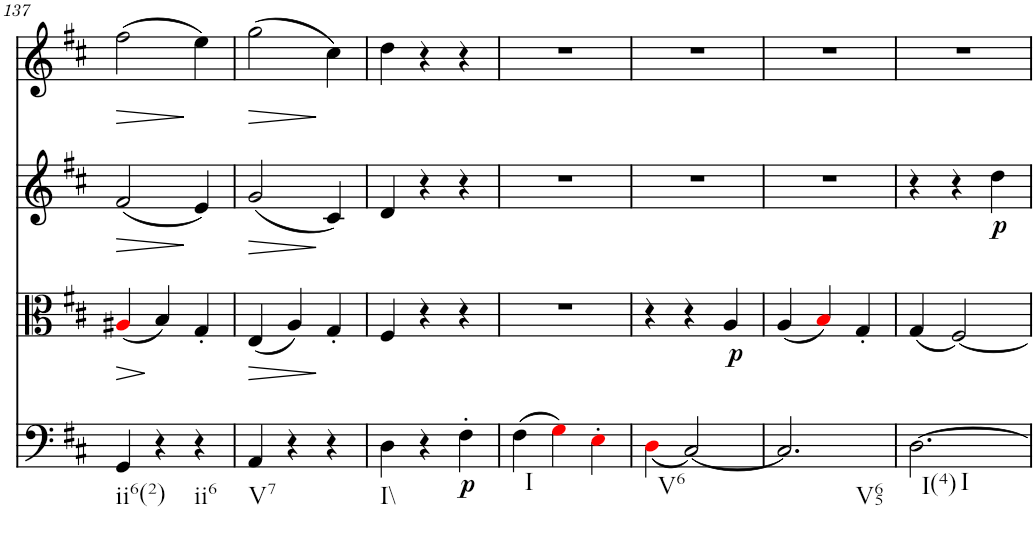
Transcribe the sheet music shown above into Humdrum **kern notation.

**kern	**dynam	**kern	**dynam	**kern	**dynam	**kern	**dynam
*part4	*part4	*part3	*part3	*part2	*part2	*part1	*part1
*staff4	*staff4	*staff3	*staff3	*staff2	*staff2	*staff1	*staff1
*I"Violoncello	*	*I"Viola	*	*I"Violin II	*	*I"Violin I	*
*I'Vc	*	*I'Vla	*	*I'Vln	*	*I'Vln	*
!!LO:PB:g=z
*clefF4	*	*clefC3	*	*clefG2	*	*clefG2	*
*k[f#c#]	*	*k[f#c#]	*	*k[f#c#]	*	*k[f#c#]	*
*M3/4	*	*M3/4	*	*M3/4	*	*M3/4	*
=137	=137	=137	=137	=137	=137	=137	=137
!LO:TX:b:t=ii6(2)	!	!	!	!	!	!	!
!	!	!	!LO:HP:b	!	!LO:HP:b	!	!LO:HP:b
4GG/	.	(4A#Xi/	>	(2f#/	>	(2ff#\	>
4r	.	4B/)	]	.	.	.	.
!LO:TX:b:t=ii6	!	!	!	!	!	!	!
4r	.	4G'/	.	4e/)	]	4ee\)	]
=138	=138	=138	=138	=138	=138	=138	=138
!LO:TX:b:t=V7	!	!	!	!	!	!	!
!	!	!	!LO:HP:b	!	!LO:HP:b	!	!LO:HP:b
4AA/	.	(4E/	>	(2g/	>	(2gg\	>
4r	.	4A/)	.	.	.	.	.
4r	.	4G'/	]	4c#/)	]	4cc#\)	]
=139	=139	=139	=139	=139	=139	=139	=139
!LO:TX:b:t=I\\	!	!	!	!	!	!	!
4D\	.	4F#/	.	4d/	.	4dd\	.
4r	.	4r	.	4r	.	4r	.
!	!LO:DY:b	!	!	!	!	!	!
4F#'\	p	4r	.	4r	.	4r	.
=140	=140	=140	=140	=140	=140	=140	=140
!LO:TX:b:t=I	!	!	!	!	!	!	!
(4F#\	.	2.r	.	2.r	.	2.r	.
4Gi\)	.	.	.	.	.	.	.
4E'i\	.	.	.	.	.	.	.
=141	=141	=141	=141	=141	=141	=141	=141
!LO:TX:b:t=V6	!	!	!	!	!	!	!
(<4Di\	.	4r	.	2.r	.	2.r	.
[2C#/)	.	4r	.	.	.	.	.
!	!	!	!LO:DY:b	!	!	!	!
.	.	4A/	p	.	.	.	.
=142	=142	=142	=142	=142	=142	=142	=142
!LO:TX:b:t=V65	!	!	!	!	!	!	!
2.C#/]	.	(4A/	.	2.r	.	2.r	.
.	.	4Bi/)	.	.	.	.	.
.	.	4G'/	.	.	.	.	.
=143	=143	=143	=143	=143	=143	=143	=143
!LO:TX:b:t=I(4)	!	!	!	!	!	!	!
!LO:TX:b:t=I	!	!	!	!	!	!	!
[2.D\	.	(4G/	.	4r	.	2.r	.
.	.	[2F#/)	.	4r	.	.	.
!	!	!	!	!	!LO:DY:b	!	!
.	.	.	.	4dd\	p	.	.
=	=	=	=	=	=	=	=
*-	*-	*-	*-	*-	*-	*-	*-
